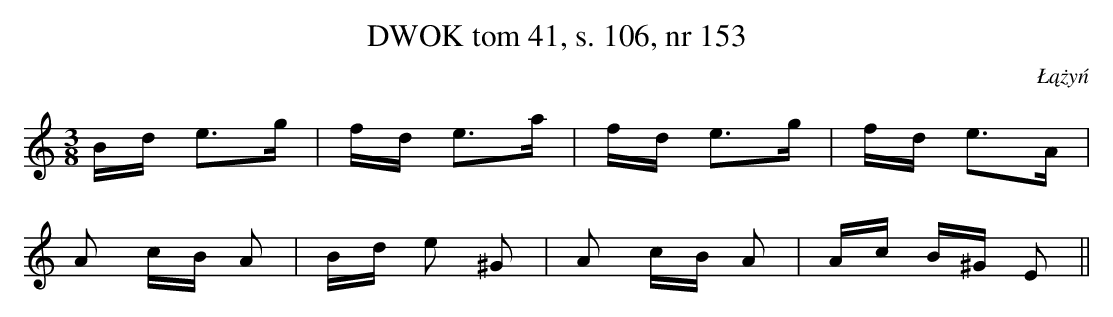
X:1
T:DWOK tom 41, s. 106, nr 153
O:Łążyń
L:1/16
M:3/8
K:C
Bd e3g|fd e3a|fd e3g|fd e3A|
A2 cB A2|Bd e2 ^G2|A2 cB A2|Ac B^G E2||
